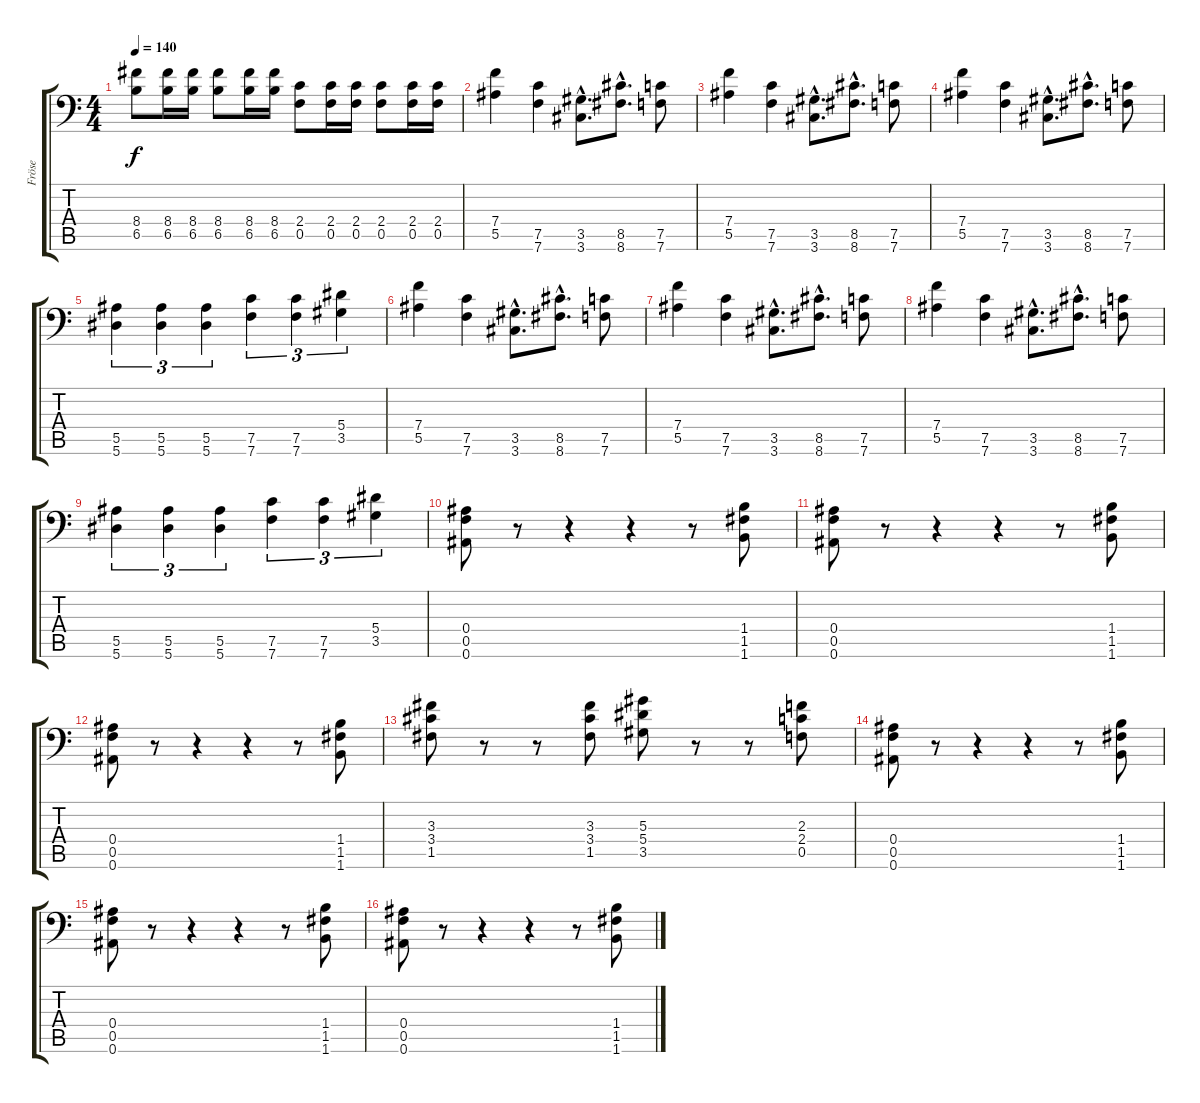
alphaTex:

\track ("Fröse" "Fröse") {instrument distortionguitar}
\staff {score tabs}
\tuning (C4 G3 Eb3 Bb2 F2 Bb1) {hide}
\ts (4 4)
\tempo 140
\clef f4
\ks c
(8.4 6.5).8{dy f} (8.4 6.5).16 (8.4 6.5).16 (8.4 6.5).8 (8.4 6.5).16 (8.4 6.5).16 (2.4 0.5).8 (2.4 0.5).16 (2.4 0.5).16 (2.4 0.5).8 (2.4 0.5).16 (2.4 0.5).16 |
(7.4 5.5).4 (7.5 7.6).4 (3.5{hac} 3.6{hac}).8{d} (8.5{hac} 8.6{hac}).8{d} (7.5 7.6).8 |
\section ("" "")
(7.4 5.5).4 (7.5 7.6).4 (3.5{hac} 3.6{hac}).8{d} (8.5{hac} 8.6{hac}).8{d} (7.5 7.6).8 |
(7.4 5.5).4 (7.5 7.6).4 (3.5{hac} 3.6{hac}).8{d} (8.5{hac} 8.6{hac}).8{d} (7.5 7.6).8 |
(5.5 5.6).4{tu (3 2)} (5.5 5.6).4{tu (3 2)} (5.5 5.6).4{tu (3 2)} (7.5 7.6).4{tu (3 2)} (7.5 7.6).4{tu (3 2)} (5.4 3.5).4{tu (3 2)} |
(7.4 5.5).4 (7.5 7.6).4 (3.5{hac} 3.6{hac}).8{d} (8.5{hac} 8.6{hac}).8{d} (7.5 7.6).8 |
(7.4 5.5).4 (7.5 7.6).4 (3.5{hac} 3.6{hac}).8{d} (8.5{hac} 8.6{hac}).8{d} (7.5 7.6).8 |
(7.4 5.5).4 (7.5 7.6).4 (3.5{hac} 3.6{hac}).8{d} (8.5{hac} 8.6{hac}).8{d} (7.5 7.6).8 |
(5.5 5.6).4{tu (3 2)} (5.5 5.6).4{tu (3 2)} (5.5 5.6).4{tu (3 2)} (7.5 7.6).4{tu (3 2)} (7.5 7.6).4{tu (3 2)} (5.4 3.5).4{tu (3 2)} |
(0.4 0.5 0.6).8 r.8 r.4 r.4 r.8 (1.4 1.5 1.6).8 |
(0.4 0.5 0.6).8 r.8 r.4 r.4 r.8 (1.4 1.5 1.6).8 |
(0.4 0.5 0.6).8 r.8 r.4 r.4 r.8 (1.4 1.5 1.6).8 |
(3.3 3.4 1.5).8 r.8 r.8 (3.3 3.4 1.5).8 (5.3 5.4 3.5).8 r.8 r.8 (2.3 2.4 0.5).8 |
(0.4 0.5 0.6).8 r.8 r.4 r.4 r.8 (1.4 1.5 1.6).8 |
(0.4 0.5 0.6).8 r.8 r.4 r.4 r.8 (1.4 1.5 1.6).8 |
(0.4 0.5 0.6).8 r.8 r.4 r.4 r.8 (1.4 1.5 1.6).8
